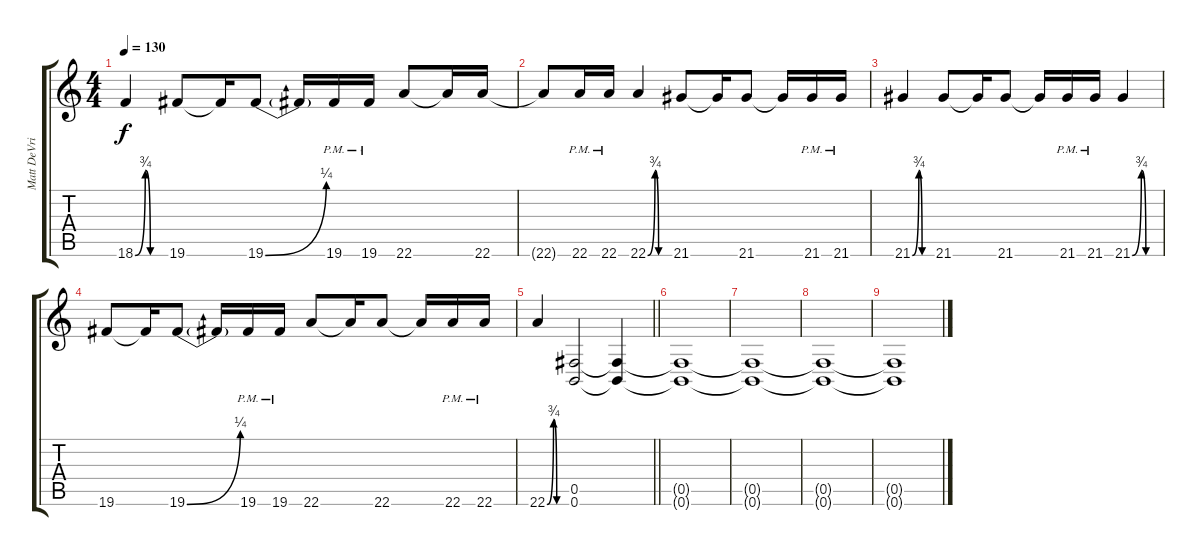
\track ("Matt DeVries" "Matt DeVri") {instrument overdrivenguitar}
\staff {score tabs}
\tuning (Db4 Ab3 E3 B2 Gb2 B1) {hide}
\ts (4 4)
\tempo 130
\clef g2
\ks c
18.6{be (custom 0 0 20 3 30 0 60 0)}.4{dy f} 19.6.8 19.6{t}.16 19.6{be (bend 0 0 60 1)}.8 19.6{t}.16 19.6{pm}.16 19.6{pm}.16 22.6.8 22.6{t}.16 22.6.16 |
22.6{t}.8 22.6{pm}.16 22.6{pm}.16 22.6{be (custom 0 0 20 3 30 0 60 0)}.4 21.6.8 21.6{t}.16 21.6.8 21.6{t}.16 21.6{pm}.16 21.6{pm}.16 |
21.6{be (custom 0 0 20 3 30 0 60 0)}.4 21.6.8 21.6{t}.16 21.6.8 21.6{t}.16 21.6{pm}.16 21.6{pm}.16 21.6{be (custom 0 0 20 3 30 0 60 0)}.4 |
19.6.8 19.6{t}.16 19.6{be (bend 0 0 60 1)}.8 19.6{t}.16 19.6{pm}.16 19.6{pm}.16 22.6.8 22.6{t}.16 22.6.8 22.6{t}.16 22.6{pm}.16 22.6{pm}.16 |
\barLineRight lightlight
22.6{be (custom 0 0 20 3 30 0 60 0)}.4 (0.5 0.6).2 (0.5{t} 0.6{t}).4 |
(0.5{t} 0.6{t}).1{volume 11} |
(0.5{t} 0.6{t}).1{volume 10} |
(0.5{t} 0.6{t}).1{volume 8} |
(0.5{t} 0.6{t}).1{volume 5}
